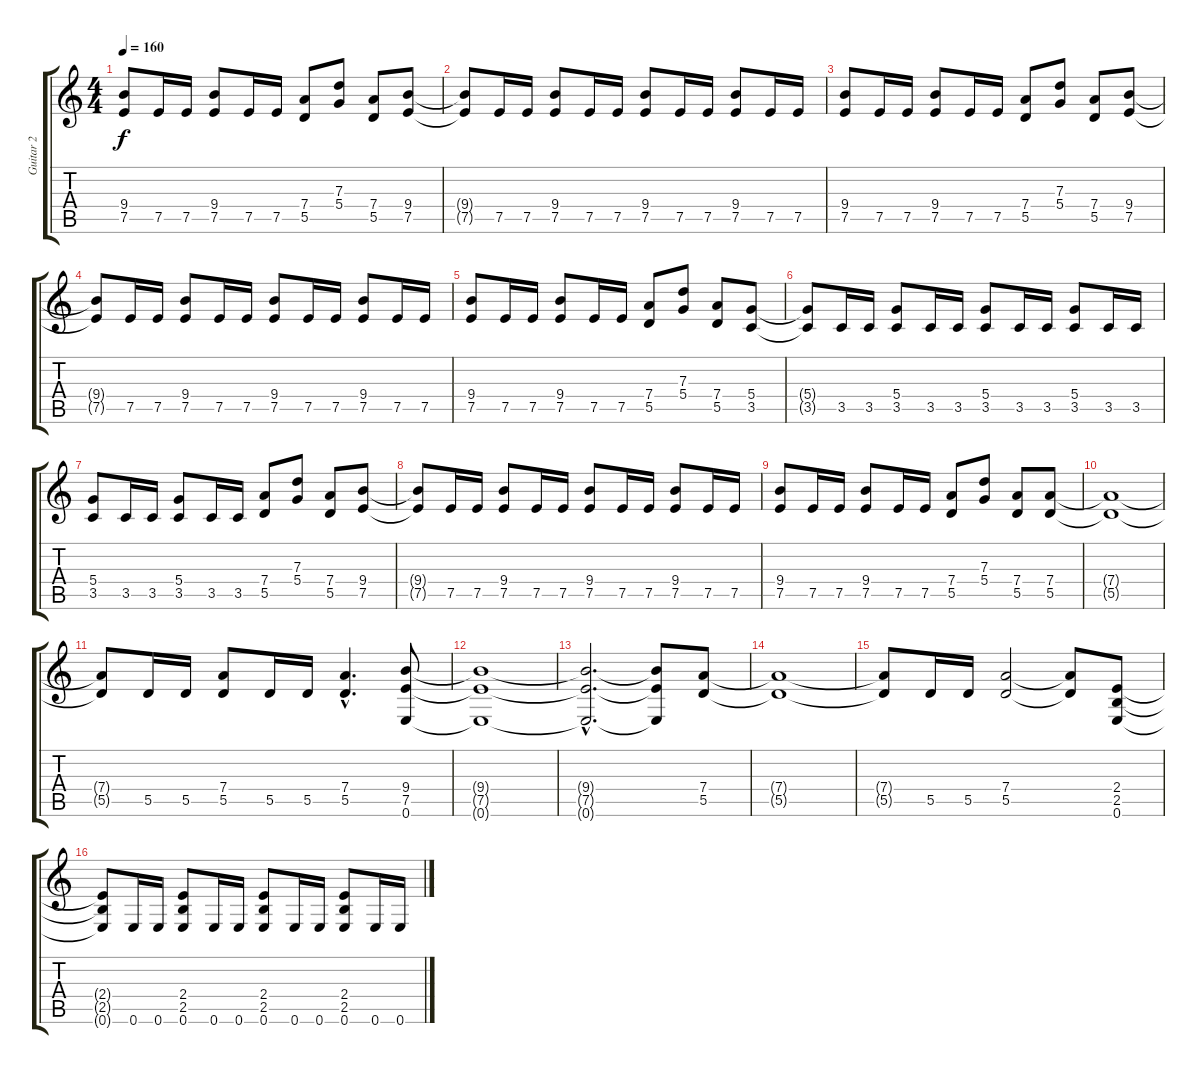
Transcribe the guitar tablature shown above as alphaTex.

\track ("Guitar 2" "Guitar 2") {instrument distortionguitar}
\staff {score tabs}
\tuning (E4 B3 G3 D3 A2 E2) {hide}
\ts (4 4)
\tempo 160
\clef g2
\ks c
(9.4 7.5).8{dy f} 7.5.16 7.5.16 (9.4 7.5).8 7.5.16 7.5.16 (7.4 5.5).8 (7.3 5.4).8 (7.4 5.5).8 (9.4 7.5).8 |
(9.4{t} 7.5{t}).8 7.5.16 7.5.16 (9.4 7.5).8 7.5.16 7.5.16 (9.4 7.5).8 7.5.16 7.5.16 (9.4 7.5).8 7.5.16 7.5.16 |
(9.4 7.5).8 7.5.16 7.5.16 (9.4 7.5).8 7.5.16 7.5.16 (7.4 5.5).8 (7.3 5.4).8 (7.4 5.5).8 (9.4 7.5).8 |
(9.4{t} 7.5{t}).8 7.5.16 7.5.16 (9.4 7.5).8 7.5.16 7.5.16 (9.4 7.5).8 7.5.16 7.5.16 (9.4 7.5).8 7.5.16 7.5.16 |
(9.4 7.5).8 7.5.16 7.5.16 (9.4 7.5).8 7.5.16 7.5.16 (7.4 5.5).8 (7.3 5.4).8 (7.4 5.5).8 (5.4 3.5).8 |
(5.4{t} 3.5{t}).8 3.5.16 3.5.16 (5.4 3.5).8 3.5.16 3.5.16 (5.4 3.5).8 3.5.16 3.5.16 (5.4 3.5).8 3.5.16 3.5.16 |
(5.4 3.5).8 3.5.16 3.5.16 (5.4 3.5).8 3.5.16 3.5.16 (7.4 5.5).8 (7.3 5.4).8 (7.4 5.5).8 (9.4 7.5).8 |
(9.4{t} 7.5{t}).8 7.5.16 7.5.16 (9.4 7.5).8 7.5.16 7.5.16 (9.4 7.5).8 7.5.16 7.5.16 (9.4 7.5).8 7.5.16 7.5.16 |
(9.4 7.5).8 7.5.16 7.5.16 (9.4 7.5).8 7.5.16 7.5.16 (7.4 5.5).8 (7.3 5.4).8 (7.4 5.5).8 (7.4 5.5).8 |
(7.4{t} 5.5{t}).1 |
(7.4{t} 5.5{t}).8 5.5.16 5.5.16 (7.4 5.5).8 5.5.16 5.5.16 (7.4{hac} 5.5{hac}).4{d} (9.4 7.5 0.6).8 |
(9.4{t} 7.5{t} 0.6{t}).1 |
(9.4{hac t} 7.5{hac t} 0.6{hac t}).2{d} (9.4{t} 7.5{t} 0.6{t}).8 (7.4 5.5).8 |
(7.4{t} 5.5{t}).1 |
(7.4{t} 5.5{t}).8 5.5.16 5.5.16 (7.4 5.5).2 (7.4{t} 5.5{t}).8 (2.4 2.5 0.6).8 |
(2.4{t} 2.5{t} 0.6{t}).8 0.6.16 0.6.16 (2.4 2.5 0.6).8 0.6.16 0.6.16 (2.4 2.5 0.6).8 0.6.16 0.6.16 (2.4 2.5 0.6).8 0.6.16 0.6.16
